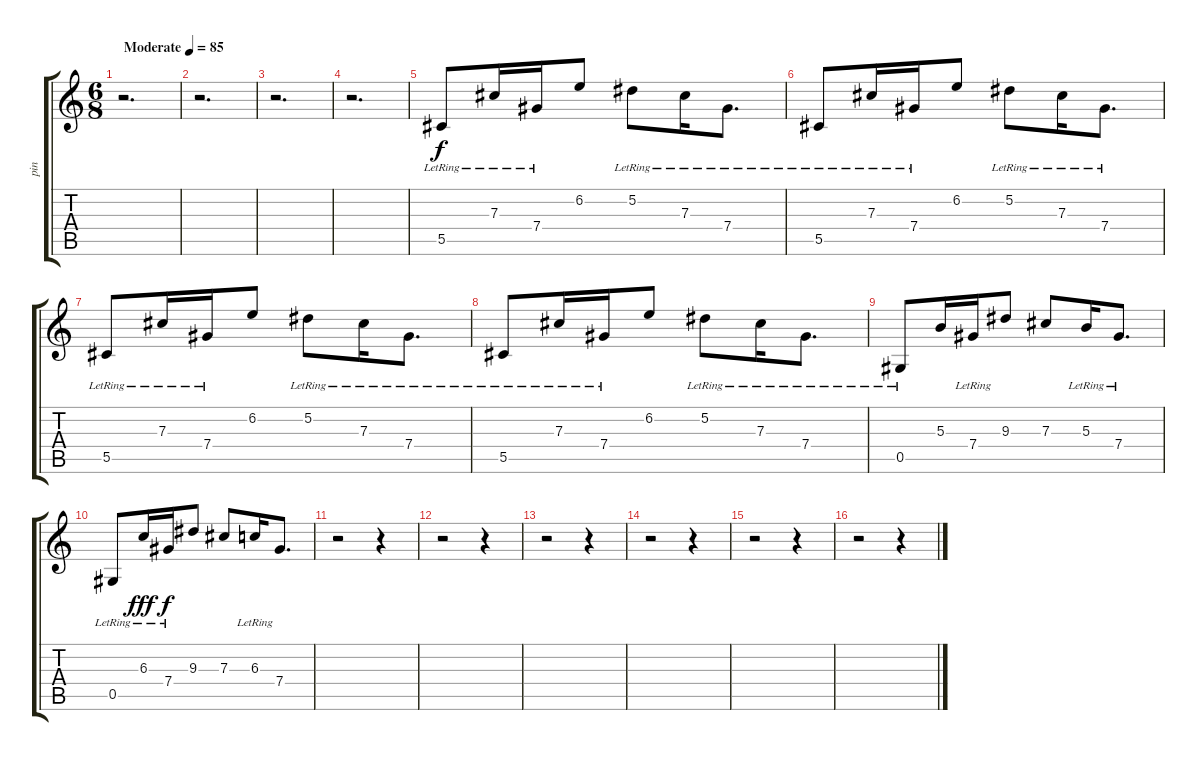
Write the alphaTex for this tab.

\track ("pin" "pin") {instrument distortionguitar}
\staff {score tabs}
\tuning (Eb4 Bb3 Gb3 Db3 Ab2 Db2) {hide}
\ts (6 8)
\tempo (85 "Moderate")
\clef g2
\ks c
r.2{d dy f instrument distortionguitar} |
r.2{d} |
r.2{d} |
r.2{d} |
5.5{lr}.8 7.3{lr}.16 7.4{lr}.16 6.2.8 5.2{lr}.8 7.3{lr}.16 7.4{lr}.8{d} |
5.5{lr}.8 7.3{lr}.16 7.4{lr}.16 6.2.8 5.2{lr}.8 7.3{lr}.16 7.4{lr}.8{d} |
5.5{lr}.8 7.3{lr}.16 7.4{lr}.16 6.2.8 5.2{lr}.8 7.3{lr}.16 7.4{lr}.8{d} |
5.5{lr}.8 7.3{lr}.16 7.4{lr}.16 6.2.8 5.2{lr}.8 7.3{lr}.16 7.4{lr}.8{d} |
0.5{lr}.8 5.3.16 7.4{lr}.16 9.3.8 7.3.8 5.3{lr}.16 7.4{lr}.8{d} |
0.5{lr}.8 6.3{lr}.16{dy fff} 7.4{lr}.16{dy f} 9.3.8 7.3.8 6.3{lr}.16 7.4.8{d} |
r.2 r.4 |
r.2 r.4 |
r.2 r.4 |
r.2 r.4 |
r.2 r.4 |
r.2 r.4
